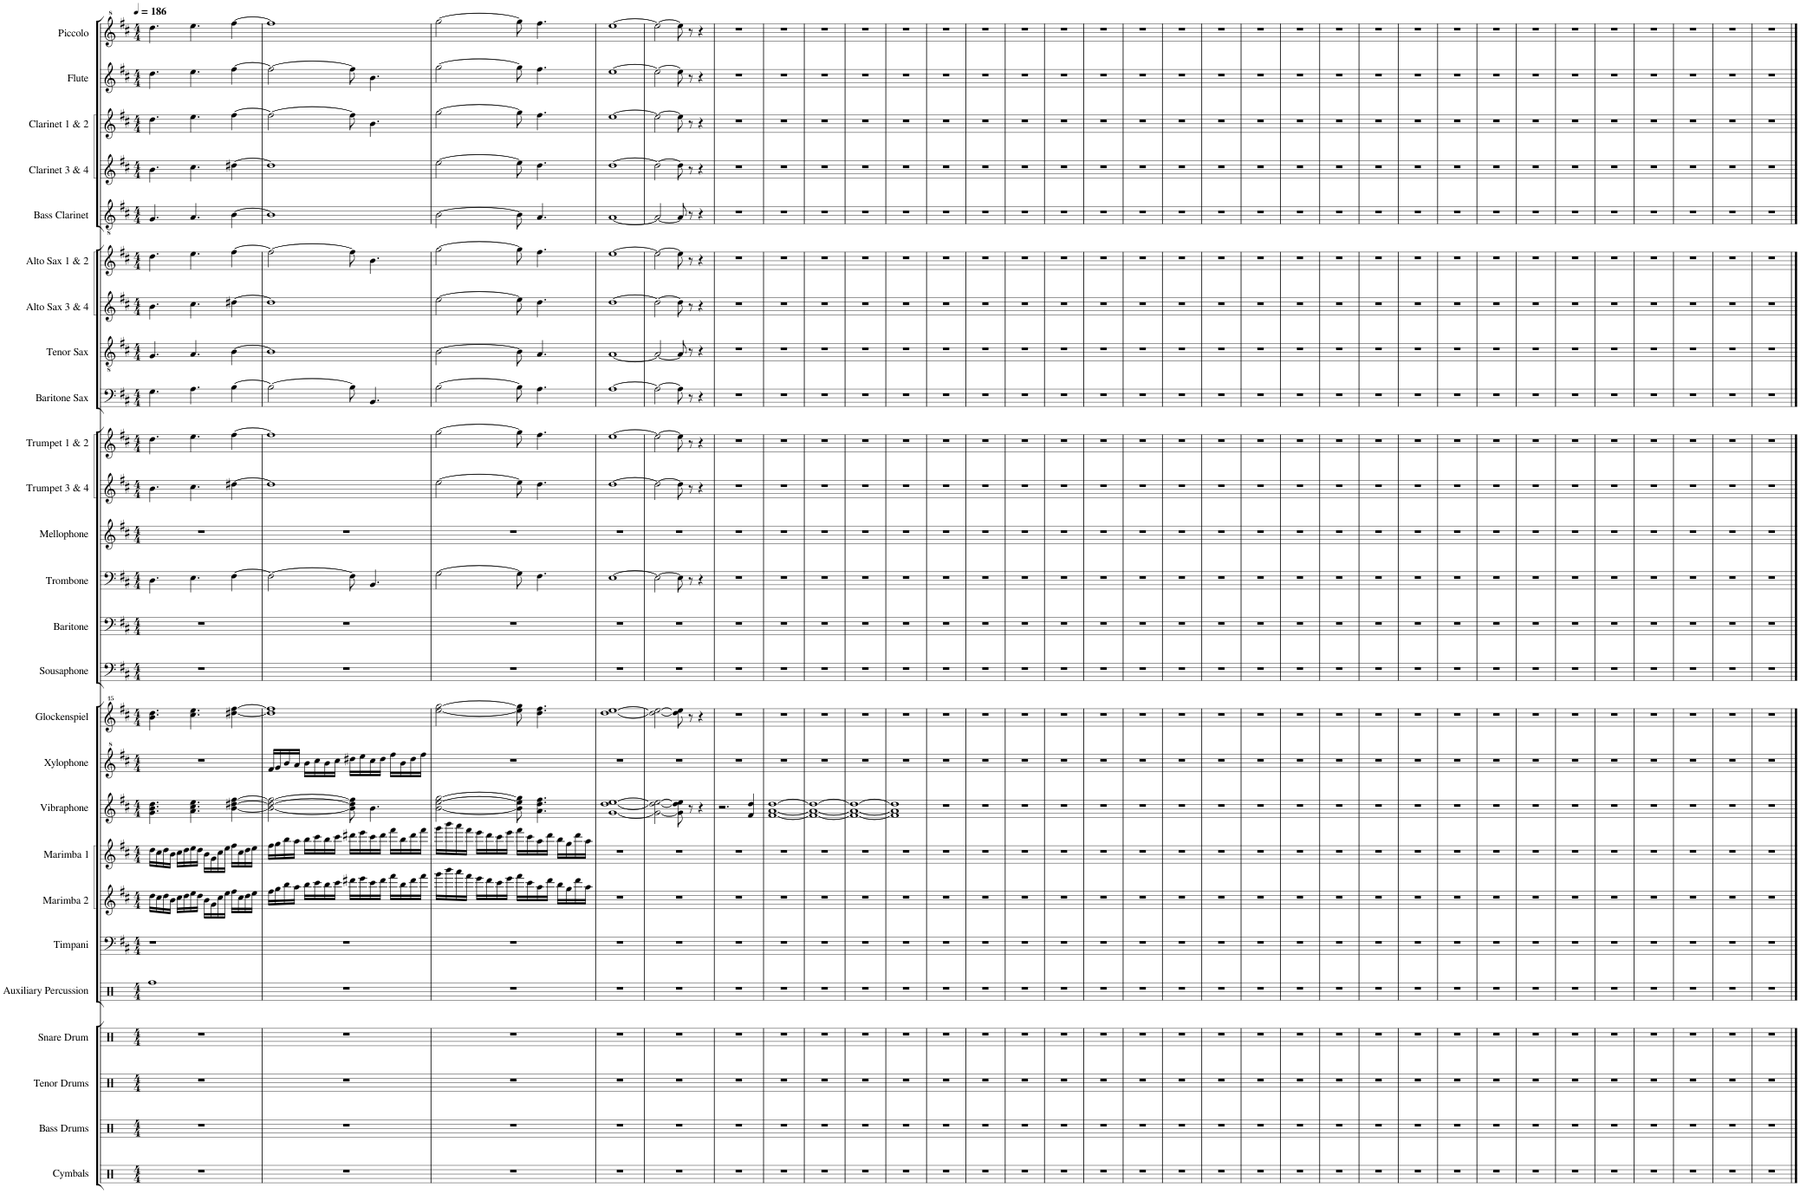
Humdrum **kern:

**kern	**kern	**kern	**kern	**kern	**kern	**kern	**kern	**kern	**kern	**kern	**kern	**kern	**kern	**kern	**kern	**kern	**kern	**kern	**kern	**kern	**kern	**kern	**kern	**kern	**kern
*part26	*part25	*part24	*part23	*part22	*part21	*part20	*part19	*part18	*part17	*part16	*part15	*part14	*part13	*part12	*part11	*part10	*part9	*part8	*part7	*part6	*part5	*part4	*part3	*part2	*part1
*staff26	*staff25	*staff24	*staff23	*staff22	*staff21	*staff20	*staff19	*staff18	*staff17	*staff16	*staff15	*staff14	*staff13	*staff12	*staff11	*staff10	*staff9	*staff8	*staff7	*staff6	*staff5	*staff4	*staff3	*staff2	*staff1
*I"Cymbals	*I"Bass Drums	*I"Tenor Drums	*I"Snare Drum	*I"Auxiliary Percussion	*I"Timpani	*I"Marimba 2	*I"Marimba 1	*I"Vibraphone	*I"Xylophone	*I"Glockenspiel	*I"Sousaphone	*I"Baritone	*I"Trombone	*I"Mellophone	*I"Trumpet 3 &amp; 4	*I"Trumpet 1 &amp; 2	*I"Baritone Sax	*I"Tenor Sax	*I"Alto Sax 3 &amp; 4	*I"Alto Sax 1 &amp; 2	*I"Bass Clarinet	*I"Clarinet 3 &amp; 4	*I"Clarinet 1 &amp; 2	*I"Flute	*I"Piccolo
*I'Cym.	*I'B.D.	*I'T.D.	*I'S.D.	*I'Aux. Perc.	*I'Timp.	*I'Mrm. 2	*I'Mrm. 1	*I'Vib.	*I'Xyl.	*I'Glk.	*	*I'Bar.	*I'Tbn.	*I'Mph.	*I'Tpt. 3&amp;4	*I'Tpt. 1&amp;2	*I'Bari. Sax.	*I'T. Sax.	*I'A. Sax. 3&amp;4	*I'A. Sax. 1&amp;2	*I'B. Cl.	*I'Cl. 3&amp;4	*I'Cl. 1&amp;2	*I'Fl.	*I'Picc.
*clefX	*clefX	*clefX	*clefX	*clefX	*clefF4	*clefG2	*clefG2	*clefG2	*clefG^2	*clefG^^2	*clefF4	*clefF4	*clefF4	*clefG2	*clefG2	*clefG2	*clefF4	*clefGv2	*clefG2	*clefG2	*clefGv2	*clefG2	*clefG2	*clefG2	*clefG^2
*	*	*	*	*	*	*	*	*	*	*	*	*ITrd4c7	*	*ITrd4c7	*ITrd1c2	*ITrd1c2	*ITrd12c21	*ITrd8c14	*ITrd5c9	*ITrd5c9	*ITrd8c14	*ITrd1c2	*ITrd1c2	*	*ITrd-7c-12
*k[]	*k[]	*k[]	*k[]	*k[]	*k[f#c#]	*k[f#c#]	*k[f#c#]	*k[f#c#]	*k[f#c#]	*k[f#c#]	*k[f#c#]	*k[f#c#]	*k[f#c#]	*k[f#c#]	*k[f#c#]	*k[f#c#]	*k[f#c#]	*k[f#c#]	*k[f#c#]	*k[f#c#]	*k[f#c#]	*k[f#c#]	*k[f#c#]	*k[f#c#]	*k[f#c#]
*M4/4	*M4/4	*M4/4	*M4/4	*M4/4	*M4/4	*M4/4	*M4/4	*M4/4	*M4/4	*M4/4	*M4/4	*M4/4	*M4/4	*M4/4	*M4/4	*M4/4	*M4/4	*M4/4	*M4/4	*M4/4	*M4/4	*M4/4	*M4/4	*M4/4	*M4/4
*MM186	*MM186	*MM186	*MM186	*MM186	*MM186	*MM186	*MM186	*MM186	*MM186	*MM186	*MM186	*MM186	*MM186	*MM186	*MM186	*MM186	*MM186	*MM186	*MM186	*MM186	*MM186	*MM186	*MM186	*MM186	*MM186
=1	=1	=1	=1	=1	=1	=1	=1	=1	=1	=1	=1	=1	=1	=1	=1	=1	=1	=1	=1	=1	=1	=1	=1	=1	=1
1r	1r	1r	1r	1Rff	1r	16dd\LL	16dd\LL	4.g\ 4.b\ 4.dd\	1r	4.bbb\ 4.dddd\	1r	1r	4.D\	1r	4.b\	4.dd\	4.G\	4.G/	4.b\	4.dd\	4.G/	4.b\	4.dd\	4.dd\	4.ddd\
.	.	.	.	.	.	16cc#\	16cc#\	.	.	.	.	.	.	.	.	.	.	.	.	.	.	.	.	.	.
.	.	.	.	.	.	16dd\	16dd\	.	.	.	.	.	.	.	.	.	.	.	.	.	.	.	.	.	.
.	.	.	.	.	.	16b\JJ	16b\JJ	.	.	.	.	.	.	.	.	.	.	.	.	.	.	.	.	.	.
.	.	.	.	.	.	16cc#\LL	16cc#\LL	.	.	.	.	.	.	.	.	.	.	.	.	.	.	.	.	.	.
.	.	.	.	.	.	16dd\	16dd\	.	.	.	.	.	.	.	.	.	.	.	.	.	.	.	.	.	.
.	.	.	.	.	.	16ee\	16ee\	4.a\ 4.cc#\ 4.ee\	.	4.cccc#\ 4.eeee\	.	.	4.E\	.	4.cc#\	4.ee\	4.A\	4.A/	4.cc#\	4.ee\	4.A/	4.cc#\	4.ee\	4.ee\	4.eee\
.	.	.	.	.	.	16dd\JJ	16dd\JJ	.	.	.	.	.	.	.	.	.	.	.	.	.	.	.	.	.	.
.	.	.	.	.	.	16b\LL	16b\LL	.	.	.	.	.	.	.	.	.	.	.	.	.	.	.	.	.	.
.	.	.	.	.	.	16g\	16g\	.	.	.	.	.	.	.	.	.	.	.	.	.	.	.	.	.	.
.	.	.	.	.	.	16cc#\	16cc#\	.	.	.	.	.	.	.	.	.	.	.	.	.	.	.	.	.	.
.	.	.	.	.	.	16ee\JJ	16ee\JJ	.	.	.	.	.	.	.	.	.	.	.	.	.	.	.	.	.	.
.	.	.	.	.	.	16ff#\LL	16ff#\LL	[4b\ [4dd#X\ [4ff#\	.	[4dddd#X\ [4ffff#\	.	.	[4F#\	.	[4dd#X\	[4ff#\	[4B\	[4B\	[4dd#X\	[4ff#\	[4B\	[4dd#X\	[4ff#\	[4ff#\	[4fff#\
.	.	.	.	.	.	16cc#\	16cc#\	.	.	.	.	.	.	.	.	.	.	.	.	.	.	.	.	.	.
.	.	.	.	.	.	16dd\	16dd\	.	.	.	.	.	.	.	.	.	.	.	.	.	.	.	.	.	.
.	.	.	.	.	.	16ee\JJ	16ee\JJ	.	.	.	.	.	.	.	.	.	.	.	.	.	.	.	.	.	.
=2	=2	=2	=2	=2	=2	=2	=2	=2	=2	=2	=2	=2	=2	=2	=2	=2	=2	=2	=2	=2	=2	=2	=2	=2	=2
1r	1r	1r	1r	1r	1r	16ff#\LL	16ff#\LL	2b\_ 2dd#\_ 2ff#\_	16ff#/LL	1dddd#] 1ffff#]	1r	1r	2F#\_	1r	1dd#]	1ff#]	2B\_	1B]	1dd#]	2ff#\_	1B]	1dd#]	2ff#\_	2ff#\_	1fff#]
.	.	.	.	.	.	16gg\	16gg\	.	16gg/	.	.	.	.	.	.	.	.	.	.	.	.	.	.	.	.
.	.	.	.	.	.	16bb\	16bb\	.	16bb/	.	.	.	.	.	.	.	.	.	.	.	.	.	.	.	.
.	.	.	.	.	.	16aa\JJ	16aa\JJ	.	16aa/JJ	.	.	.	.	.	.	.	.	.	.	.	.	.	.	.	.
.	.	.	.	.	.	16bb\LL	16bb\LL	.	16bb\LL	.	.	.	.	.	.	.	.	.	.	.	.	.	.	.	.
.	.	.	.	.	.	16ccc#\	16ccc#\	.	16ccc#\	.	.	.	.	.	.	.	.	.	.	.	.	.	.	.	.
.	.	.	.	.	.	16bb\	16bb\	.	16bb\	.	.	.	.	.	.	.	.	.	.	.	.	.	.	.	.
.	.	.	.	.	.	16ccc#\JJ	16ccc#\JJ	.	16ccc#\JJ	.	.	.	.	.	.	.	.	.	.	.	.	.	.	.	.
.	.	.	.	.	.	16ddd#X\LL	16ddd#X\LL	8b\] 8dd#\] 8ff#\]	16ddd#X\LL	.	.	.	8F#\]	.	.	.	8B\]	.	.	8ff#\]	.	.	8ff#\]	8ff#\]	.
.	.	.	.	.	.	16eee\	16eee\	.	16eee\	.	.	.	.	.	.	.	.	.	.	.	.	.	.	.	.
.	.	.	.	.	.	16ccc#\	16ccc#\	4.b\	16ccc#\	.	.	.	4.BB/	.	.	.	4.BB/	.	.	4.b\	.	.	4.b\	4.b\	.
.	.	.	.	.	.	16ddd#\JJ	16ddd#\JJ	.	16ddd#\JJ	.	.	.	.	.	.	.	.	.	.	.	.	.	.	.	.
.	.	.	.	.	.	16fff#\LL	16fff#\LL	.	16fff#\LL	.	.	.	.	.	.	.	.	.	.	.	.	.	.	.	.
.	.	.	.	.	.	16bb\	16bb\	.	16bb\	.	.	.	.	.	.	.	.	.	.	.	.	.	.	.	.
.	.	.	.	.	.	16ddd#\	16ddd#\	.	16ddd#\	.	.	.	.	.	.	.	.	.	.	.	.	.	.	.	.
.	.	.	.	.	.	16fff#\JJ	16fff#\JJ	.	16fff#\JJ	.	.	.	.	.	.	.	.	.	.	.	.	.	.	.	.
=3	=3	=3	=3	=3	=3	=3	=3	=3	=3	=3	=3	=3	=3	=3	=3	=3	=3	=3	=3	=3	=3	=3	=3	=3	=3
1r	1r	1r	1r	1r	1r	16ggg\LL	16ggg\LL	[2b\ [2ee\ [2gg\	1r	[2eeee\ [2gggg\	1r	1r	[2G\	1r	[2ee\	[2gg\	[2B\	[2B\	[2ee\	[2gg\	[2B\	[2ee\	[2gg\	[2gg\	[2ggg\
.	.	.	.	.	.	16bbb\	16bbb\	.	.	.	.	.	.	.	.	.	.	.	.	.	.	.	.	.	.
.	.	.	.	.	.	16aaa\	16aaa\	.	.	.	.	.	.	.	.	.	.	.	.	.	.	.	.	.	.
.	.	.	.	.	.	16fff#\JJ	16fff#\JJ	.	.	.	.	.	.	.	.	.	.	.	.	.	.	.	.	.	.
.	.	.	.	.	.	16eee\LL	16eee\LL	.	.	.	.	.	.	.	.	.	.	.	.	.	.	.	.	.	.
.	.	.	.	.	.	16ddd\	16ddd\	.	.	.	.	.	.	.	.	.	.	.	.	.	.	.	.	.	.
.	.	.	.	.	.	16ccc#\	16ccc#\	.	.	.	.	.	.	.	.	.	.	.	.	.	.	.	.	.	.
.	.	.	.	.	.	16eee\JJ	16eee\JJ	.	.	.	.	.	.	.	.	.	.	.	.	.	.	.	.	.	.
.	.	.	.	.	.	16fff#\LL	16fff#\LL	8b\] 8ee\] 8gg\]	.	8eeee\] 8gggg\]	.	.	8G\]	.	8ee\]	8gg\]	8B\]	8B\]	8ee\]	8gg\]	8B\]	8ee\]	8gg\]	8gg\]	8ggg\]
.	.	.	.	.	.	16ccc#\	16ccc#\	.	.	.	.	.	.	.	.	.	.	.	.	.	.	.	.	.	.
.	.	.	.	.	.	16aa\	16aa\	4.a\ 4.dd\ 4.ff#\	.	4.dddd\ 4.ffff#\	.	.	4.F#\	.	4.dd\	4.ff#\	4.A\	4.A/	4.dd\	4.ff#\	4.A/	4.dd\	4.ff#\	4.ff#\	4.fff#\
.	.	.	.	.	.	16ddd\JJ	16ddd\JJ	.	.	.	.	.	.	.	.	.	.	.	.	.	.	.	.	.	.
.	.	.	.	.	.	16bb\LL	16bb\LL	.	.	.	.	.	.	.	.	.	.	.	.	.	.	.	.	.	.
.	.	.	.	.	.	16gg\	16gg\	.	.	.	.	.	.	.	.	.	.	.	.	.	.	.	.	.	.
.	.	.	.	.	.	16ddd\	16ddd\	.	.	.	.	.	.	.	.	.	.	.	.	.	.	.	.	.	.
.	.	.	.	.	.	16aa\JJ	16aa\JJ	.	.	.	.	.	.	.	.	.	.	.	.	.	.	.	.	.	.
=4	=4	=4	=4	=4	=4	=4	=4	=4	=4	=4	=4	=4	=4	=4	=4	=4	=4	=4	=4	=4	=4	=4	=4	=4	=4
1r	1r	1r	1r	1r	1r	1r	1r	[1g [1dd [1ee	1r	[1dddd [1eeee	1r	1r	[1E	1r	[1dd	[1ee	[1A	[1A	[1dd	[1ee	[1A	[1dd	[1ee	[1ee	[1eee
=5	=5	=5	=5	=5	=5	=5	=5	=5	=5	=5	=5	=5	=5	=5	=5	=5	=5	=5	=5	=5	=5	=5	=5	=5	=5
1r	1r	1r	1r	1r	1r	1r	1r	2g\_ 2dd\_ 2ee\_	1r	2dddd\_ 2eeee\_	1r	1r	2E\_	1r	2dd\_	2ee\_	2A\_	2A/_	2dd\_	2ee\_	2A/_	2dd\_	2ee\_	2ee\_	2eee\_
.	.	.	.	.	.	.	.	8g\] 8dd\] 8ee\]	.	8dddd\] 8eeee\]	.	.	8E\]	.	8dd\]	8ee\]	8A\]	8A/]	8dd\]	8ee\]	8A/]	8dd\]	8ee\]	8ee\]	8eee\]
.	.	.	.	.	.	.	.	8r	.	8r	.	.	8r	.	8r	8r	8r	8r	8r	8r	8r	8r	8r	8r	8r
.	.	.	.	.	.	.	.	4r	.	4r	.	.	4r	.	4r	4r	4r	4r	4r	4r	4r	4r	4r	4r	4r
=6	=6	=6	=6	=6	=6	=6	=6	=6	=6	=6	=6	=6	=6	=6	=6	=6	=6	=6	=6	=6	=6	=6	=6	=6	=6
1r	1r	1r	1r	1r	1r	1r	1r	2.r	1r	1r	1r	1r	1r	1r	1r	1r	1r	1r	1r	1r	1r	1r	1r	1r	1r
.	.	.	.	.	.	.	.	4f#/ 4dd/	.	.	.	.	.	.	.	.	.	.	.	.	.	.	.	.	.
=7	=7	=7	=7	=7	=7	=7	=7	=7	=7	=7	=7	=7	=7	=7	=7	=7	=7	=7	=7	=7	=7	=7	=7	=7	=7
1r	1r	1r	1r	1r	1r	1r	1r	[1f# [1a [1dd	1r	1r	1r	1r	1r	1r	1r	1r	1r	1r	1r	1r	1r	1r	1r	1r	1r
=8	=8	=8	=8	=8	=8	=8	=8	=8	=8	=8	=8	=8	=8	=8	=8	=8	=8	=8	=8	=8	=8	=8	=8	=8	=8
1r	1r	1r	1r	1r	1r	1r	1r	1f#_ 1a_ 1dd_	1r	1r	1r	1r	1r	1r	1r	1r	1r	1r	1r	1r	1r	1r	1r	1r	1r
=9	=9	=9	=9	=9	=9	=9	=9	=9	=9	=9	=9	=9	=9	=9	=9	=9	=9	=9	=9	=9	=9	=9	=9	=9	=9
1r	1r	1r	1r	1r	1r	1r	1r	1f#_ 1a_ 1dd_	1r	1r	1r	1r	1r	1r	1r	1r	1r	1r	1r	1r	1r	1r	1r	1r	1r
=10	=10	=10	=10	=10	=10	=10	=10	=10	=10	=10	=10	=10	=10	=10	=10	=10	=10	=10	=10	=10	=10	=10	=10	=10	=10
1r	1r	1r	1r	1r	1r	1r	1r	1f#] 1a] 1dd]	1r	1r	1r	1r	1r	1r	1r	1r	1r	1r	1r	1r	1r	1r	1r	1r	1r
=11	=11	=11	=11	=11	=11	=11	=11	=11	=11	=11	=11	=11	=11	=11	=11	=11	=11	=11	=11	=11	=11	=11	=11	=11	=11
1r	1r	1r	1r	1r	1r	1r	1r	1r	1r	1r	1r	1r	1r	1r	1r	1r	1r	1r	1r	1r	1r	1r	1r	1r	1r
=12	=12	=12	=12	=12	=12	=12	=12	=12	=12	=12	=12	=12	=12	=12	=12	=12	=12	=12	=12	=12	=12	=12	=12	=12	=12
1r	1r	1r	1r	1r	1r	1r	1r	1r	1r	1r	1r	1r	1r	1r	1r	1r	1r	1r	1r	1r	1r	1r	1r	1r	1r
=13	=13	=13	=13	=13	=13	=13	=13	=13	=13	=13	=13	=13	=13	=13	=13	=13	=13	=13	=13	=13	=13	=13	=13	=13	=13
1r	1r	1r	1r	1r	1r	1r	1r	1r	1r	1r	1r	1r	1r	1r	1r	1r	1r	1r	1r	1r	1r	1r	1r	1r	1r
=14	=14	=14	=14	=14	=14	=14	=14	=14	=14	=14	=14	=14	=14	=14	=14	=14	=14	=14	=14	=14	=14	=14	=14	=14	=14
1r	1r	1r	1r	1r	1r	1r	1r	1r	1r	1r	1r	1r	1r	1r	1r	1r	1r	1r	1r	1r	1r	1r	1r	1r	1r
=15	=15	=15	=15	=15	=15	=15	=15	=15	=15	=15	=15	=15	=15	=15	=15	=15	=15	=15	=15	=15	=15	=15	=15	=15	=15
1r	1r	1r	1r	1r	1r	1r	1r	1r	1r	1r	1r	1r	1r	1r	1r	1r	1r	1r	1r	1r	1r	1r	1r	1r	1r
=16	=16	=16	=16	=16	=16	=16	=16	=16	=16	=16	=16	=16	=16	=16	=16	=16	=16	=16	=16	=16	=16	=16	=16	=16	=16
1r	1r	1r	1r	1r	1r	1r	1r	1r	1r	1r	1r	1r	1r	1r	1r	1r	1r	1r	1r	1r	1r	1r	1r	1r	1r
=17	=17	=17	=17	=17	=17	=17	=17	=17	=17	=17	=17	=17	=17	=17	=17	=17	=17	=17	=17	=17	=17	=17	=17	=17	=17
1r	1r	1r	1r	1r	1r	1r	1r	1r	1r	1r	1r	1r	1r	1r	1r	1r	1r	1r	1r	1r	1r	1r	1r	1r	1r
=18	=18	=18	=18	=18	=18	=18	=18	=18	=18	=18	=18	=18	=18	=18	=18	=18	=18	=18	=18	=18	=18	=18	=18	=18	=18
1r	1r	1r	1r	1r	1r	1r	1r	1r	1r	1r	1r	1r	1r	1r	1r	1r	1r	1r	1r	1r	1r	1r	1r	1r	1r
=19	=19	=19	=19	=19	=19	=19	=19	=19	=19	=19	=19	=19	=19	=19	=19	=19	=19	=19	=19	=19	=19	=19	=19	=19	=19
1r	1r	1r	1r	1r	1r	1r	1r	1r	1r	1r	1r	1r	1r	1r	1r	1r	1r	1r	1r	1r	1r	1r	1r	1r	1r
=20	=20	=20	=20	=20	=20	=20	=20	=20	=20	=20	=20	=20	=20	=20	=20	=20	=20	=20	=20	=20	=20	=20	=20	=20	=20
1r	1r	1r	1r	1r	1r	1r	1r	1r	1r	1r	1r	1r	1r	1r	1r	1r	1r	1r	1r	1r	1r	1r	1r	1r	1r
=21	=21	=21	=21	=21	=21	=21	=21	=21	=21	=21	=21	=21	=21	=21	=21	=21	=21	=21	=21	=21	=21	=21	=21	=21	=21
1r	1r	1r	1r	1r	1r	1r	1r	1r	1r	1r	1r	1r	1r	1r	1r	1r	1r	1r	1r	1r	1r	1r	1r	1r	1r
=22	=22	=22	=22	=22	=22	=22	=22	=22	=22	=22	=22	=22	=22	=22	=22	=22	=22	=22	=22	=22	=22	=22	=22	=22	=22
1r	1r	1r	1r	1r	1r	1r	1r	1r	1r	1r	1r	1r	1r	1r	1r	1r	1r	1r	1r	1r	1r	1r	1r	1r	1r
=23	=23	=23	=23	=23	=23	=23	=23	=23	=23	=23	=23	=23	=23	=23	=23	=23	=23	=23	=23	=23	=23	=23	=23	=23	=23
1r	1r	1r	1r	1r	1r	1r	1r	1r	1r	1r	1r	1r	1r	1r	1r	1r	1r	1r	1r	1r	1r	1r	1r	1r	1r
=24	=24	=24	=24	=24	=24	=24	=24	=24	=24	=24	=24	=24	=24	=24	=24	=24	=24	=24	=24	=24	=24	=24	=24	=24	=24
1r	1r	1r	1r	1r	1r	1r	1r	1r	1r	1r	1r	1r	1r	1r	1r	1r	1r	1r	1r	1r	1r	1r	1r	1r	1r
=25	=25	=25	=25	=25	=25	=25	=25	=25	=25	=25	=25	=25	=25	=25	=25	=25	=25	=25	=25	=25	=25	=25	=25	=25	=25
1r	1r	1r	1r	1r	1r	1r	1r	1r	1r	1r	1r	1r	1r	1r	1r	1r	1r	1r	1r	1r	1r	1r	1r	1r	1r
=26	=26	=26	=26	=26	=26	=26	=26	=26	=26	=26	=26	=26	=26	=26	=26	=26	=26	=26	=26	=26	=26	=26	=26	=26	=26
1r	1r	1r	1r	1r	1r	1r	1r	1r	1r	1r	1r	1r	1r	1r	1r	1r	1r	1r	1r	1r	1r	1r	1r	1r	1r
=27	=27	=27	=27	=27	=27	=27	=27	=27	=27	=27	=27	=27	=27	=27	=27	=27	=27	=27	=27	=27	=27	=27	=27	=27	=27
1r	1r	1r	1r	1r	1r	1r	1r	1r	1r	1r	1r	1r	1r	1r	1r	1r	1r	1r	1r	1r	1r	1r	1r	1r	1r
=28	=28	=28	=28	=28	=28	=28	=28	=28	=28	=28	=28	=28	=28	=28	=28	=28	=28	=28	=28	=28	=28	=28	=28	=28	=28
1r	1r	1r	1r	1r	1r	1r	1r	1r	1r	1r	1r	1r	1r	1r	1r	1r	1r	1r	1r	1r	1r	1r	1r	1r	1r
=29	=29	=29	=29	=29	=29	=29	=29	=29	=29	=29	=29	=29	=29	=29	=29	=29	=29	=29	=29	=29	=29	=29	=29	=29	=29
1r	1r	1r	1r	1r	1r	1r	1r	1r	1r	1r	1r	1r	1r	1r	1r	1r	1r	1r	1r	1r	1r	1r	1r	1r	1r
=30	=30	=30	=30	=30	=30	=30	=30	=30	=30	=30	=30	=30	=30	=30	=30	=30	=30	=30	=30	=30	=30	=30	=30	=30	=30
1r	1r	1r	1r	1r	1r	1r	1r	1r	1r	1r	1r	1r	1r	1r	1r	1r	1r	1r	1r	1r	1r	1r	1r	1r	1r
=31	=31	=31	=31	=31	=31	=31	=31	=31	=31	=31	=31	=31	=31	=31	=31	=31	=31	=31	=31	=31	=31	=31	=31	=31	=31
1r	1r	1r	1r	1r	1r	1r	1r	1r	1r	1r	1r	1r	1r	1r	1r	1r	1r	1r	1r	1r	1r	1r	1r	1r	1r
=32	=32	=32	=32	=32	=32	=32	=32	=32	=32	=32	=32	=32	=32	=32	=32	=32	=32	=32	=32	=32	=32	=32	=32	=32	=32
1r	1r	1r	1r	1r	1r	1r	1r	1r	1r	1r	1r	1r	1r	1r	1r	1r	1r	1r	1r	1r	1r	1r	1r	1r	1r
==	==	==	==	==	==	==	==	==	==	==	==	==	==	==	==	==	==	==	==	==	==	==	==	==	==
*-	*-	*-	*-	*-	*-	*-	*-	*-	*-	*-	*-	*-	*-	*-	*-	*-	*-	*-	*-	*-	*-	*-	*-	*-	*-
